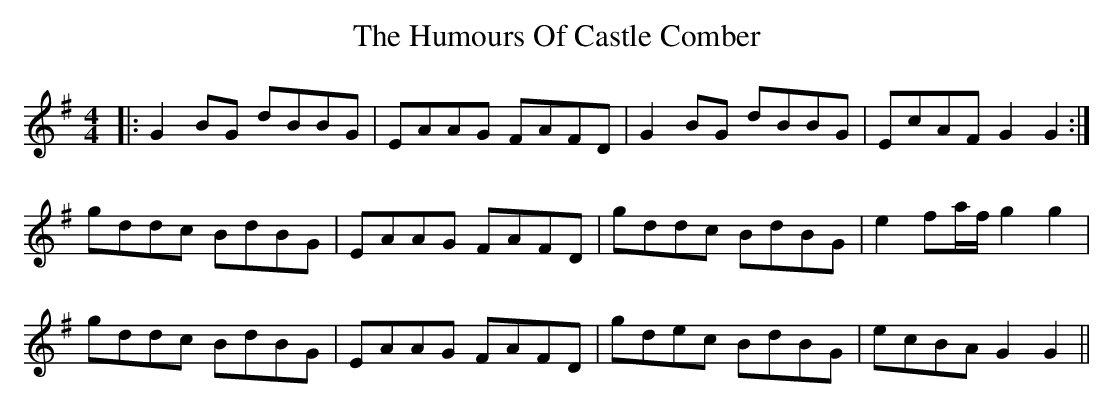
X:1
T: The Humours Of Castle Comber
M: 4/4
L: 1/8
K: Gmaj
|:G2 BG dBBG|EAAG FAFD|G2 BG dBBG|EcAF G2 G2:|
gddc BdBG|EAAG FAFD|gddc BdBG|e2 fa/f/ g2 g2|
gddc BdBG|EAAG FAFD|gdec BdBG|ecBA G2 G2||
